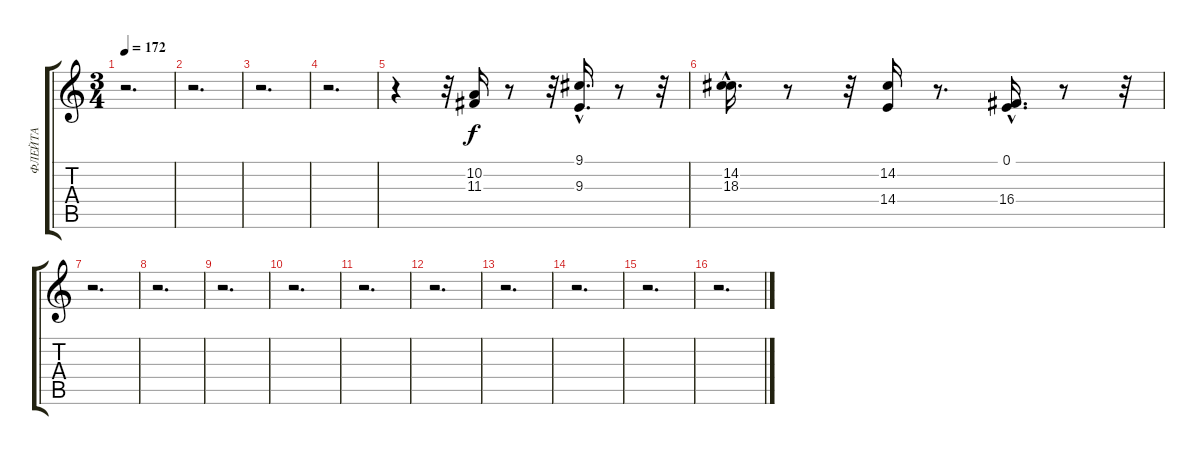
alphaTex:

\track ("ФЛЕЙТА" "ФЛЕЙТА") {instrument flute}
\staff {score tabs}
\tuning (E4 B3 G3 D3 A2 E2) {hide}
\ts (3 4)
\tempo 172
\clef g2
\ks c
r.2{d dy f} |
r.2{d} |
r.2{d} |
r.2{d} |
r.4 r.32 (10.2 11.3).16 r.8 r.32 (9.1{hac} 9.3).16{d} r.8 r.32 |
(14.2{hac} 18.3{hac}).16{d} r.8 r.32 (14.2 14.4).16 r.8{d} (0.1{hac} 16.4{hac}).16{d} r.8 r.32 |
r.2{d} |
r.2{d} |
r.2{d} |
r.2{d} |
r.2{d} |
r.2{d} |
r.2{d} |
r.2{d} |
r.2{d} |
r.2{d}
